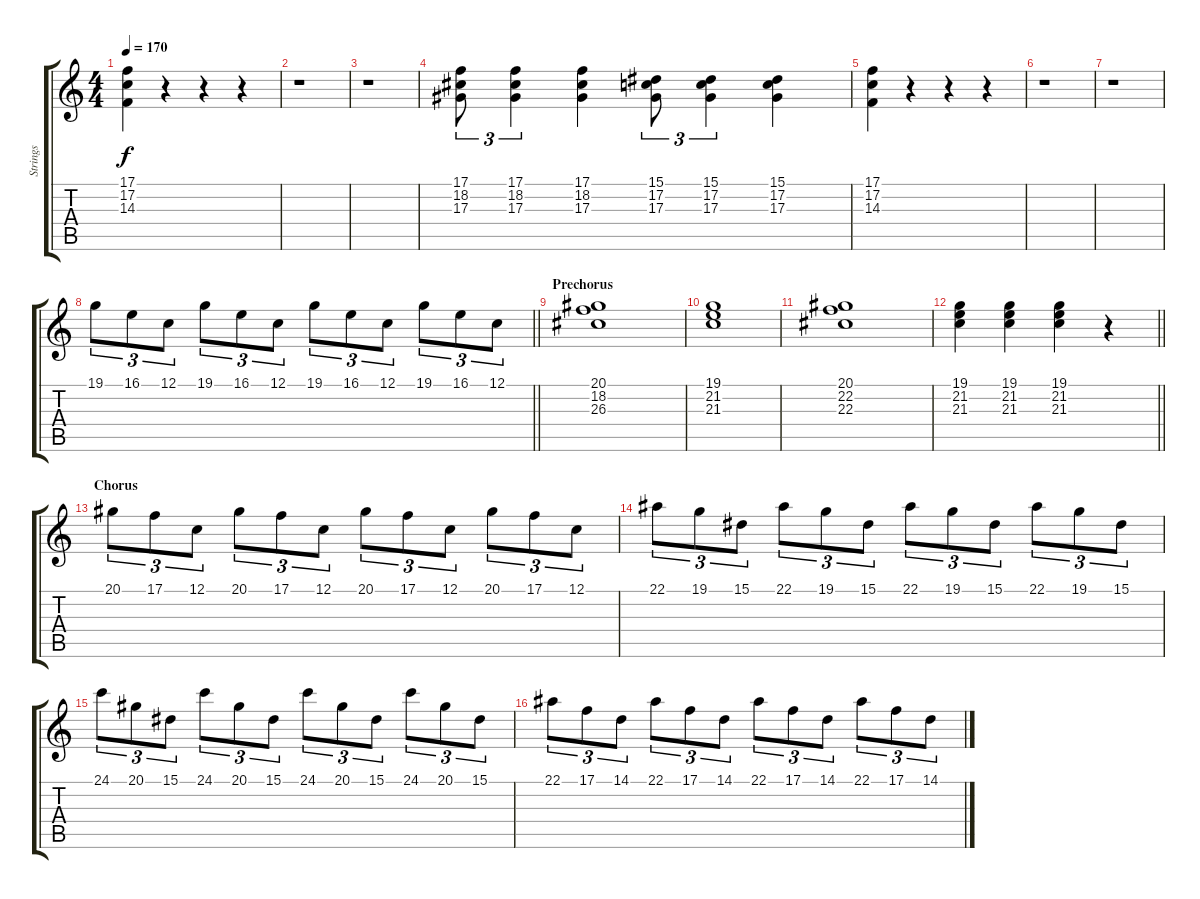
\track ("Strings" "Strings") {instrument stringensemble1}
\staff {score tabs}
\tuning (C4 G3 Eb3 Bb2 F2 C2) {hide}
\ts (4 4)
\tempo 170
\clef g2
\ks c
(17.1 17.2 14.3).4{dy f} r.4 r.4 r.4 |
r.1 |
r.1 |
(17.1 18.2 17.3).8{tu (3 2)} (17.1 18.2 17.3).4{tu (3 2)} (17.1 18.2 17.3).4 (15.1 17.2 17.3).8{tu (3 2)} (15.1 17.2 17.3).4{tu (3 2)} (15.1 17.2 17.3).4 |
(17.1 17.2 14.3).4 r.4 r.4 r.4 |
r.1 |
r.1 |
\barLineRight lightlight
19.1.8{tu (3 2)} 16.1.8{tu (3 2)} 12.1.8{tu (3 2)} 19.1.8{tu (3 2)} 16.1.8{tu (3 2)} 12.1.8{tu (3 2)} 19.1.8{tu (3 2)} 16.1.8{tu (3 2)} 12.1.8{tu (3 2)} 19.1.8{tu (3 2)} 16.1.8{tu (3 2)} 12.1.8{tu (3 2)} |
\section ("" "Prechorus ")
(20.1 18.2 26.3).1 |
(19.1 21.2 21.3).1 |
(20.1 22.2 22.3).1 |
\barLineRight lightlight
(19.1 21.2 21.3).4 (19.1 21.2 21.3).4 (19.1 21.2 21.3).4 r.4 |
\section ("" "Chorus")
20.1.8{tu (3 2)} 17.1.8{tu (3 2)} 12.1.8{tu (3 2)} 20.1.8{tu (3 2)} 17.1.8{tu (3 2)} 12.1.8{tu (3 2)} 20.1.8{tu (3 2)} 17.1.8{tu (3 2)} 12.1.8{tu (3 2)} 20.1.8{tu (3 2)} 17.1.8{tu (3 2)} 12.1.8{tu (3 2)} |
22.1.8{tu (3 2)} 19.1.8{tu (3 2)} 15.1.8{tu (3 2)} 22.1.8{tu (3 2)} 19.1.8{tu (3 2)} 15.1.8{tu (3 2)} 22.1.8{tu (3 2)} 19.1.8{tu (3 2)} 15.1.8{tu (3 2)} 22.1.8{tu (3 2)} 19.1.8{tu (3 2)} 15.1.8{tu (3 2)} |
24.1.8{tu (3 2)} 20.1.8{tu (3 2)} 15.1.8{tu (3 2)} 24.1.8{tu (3 2)} 20.1.8{tu (3 2)} 15.1.8{tu (3 2)} 24.1.8{tu (3 2)} 20.1.8{tu (3 2)} 15.1.8{tu (3 2)} 24.1.8{tu (3 2)} 20.1.8{tu (3 2)} 15.1.8{tu (3 2)} |
22.1.8{tu (3 2)} 17.1.8{tu (3 2)} 14.1.8{tu (3 2)} 22.1.8{tu (3 2)} 17.1.8{tu (3 2)} 14.1.8{tu (3 2)} 22.1.8{tu (3 2)} 17.1.8{tu (3 2)} 14.1.8{tu (3 2)} 22.1.8{tu (3 2)} 17.1.8{tu (3 2)} 14.1.8{tu (3 2)}
